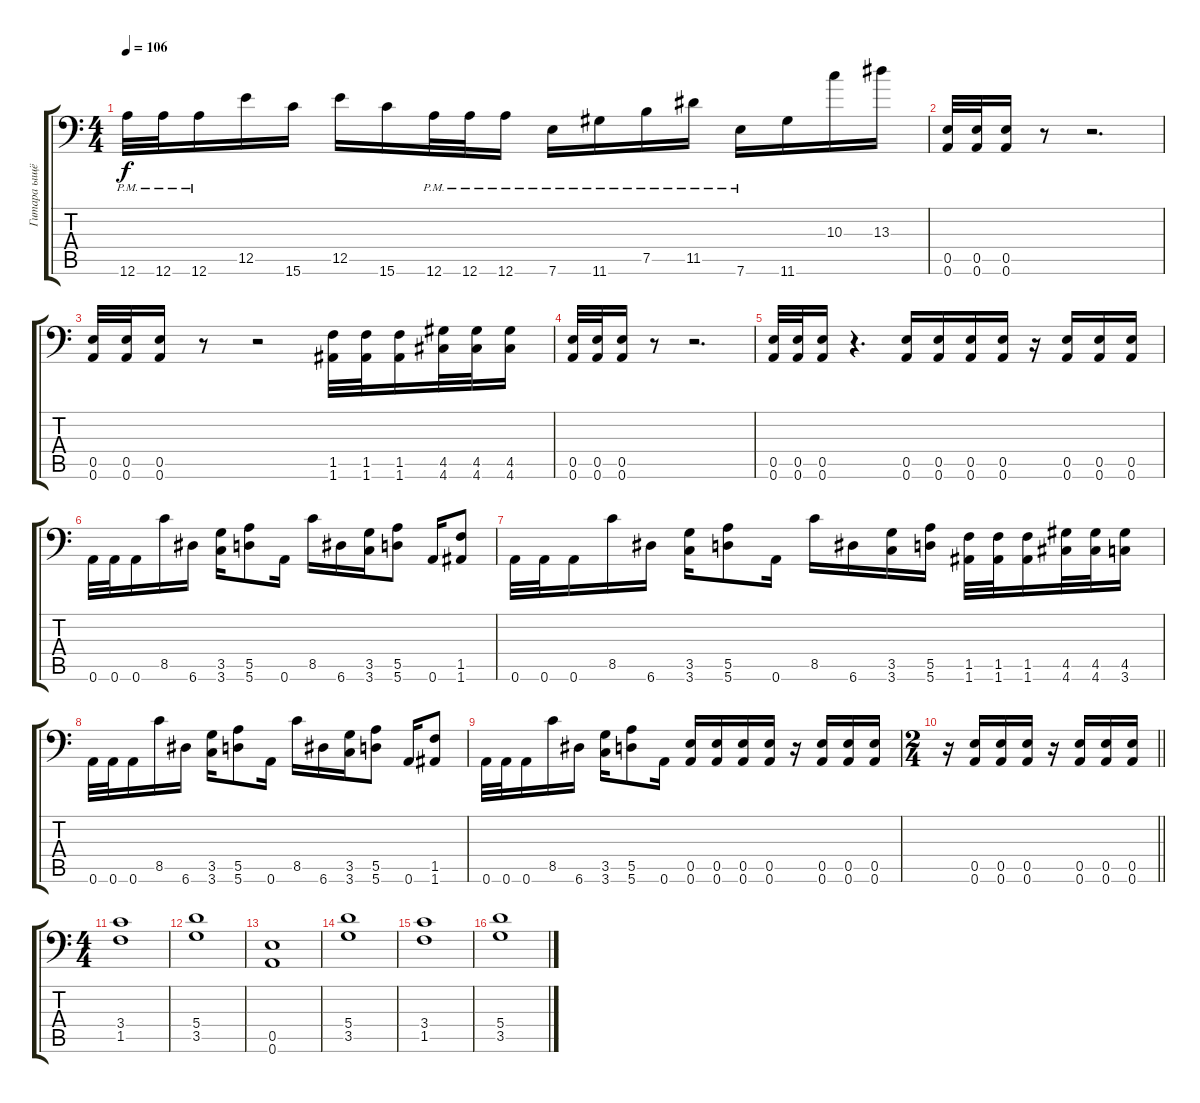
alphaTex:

\track ("Гитара ыщё" "Гитара ыщё") {instrument distortionguitar}
\staff {score tabs}
\tuning (B3 Gb3 D3 A2 E2 A1) {hide}
\ts (4 4)
\tempo 106
\clef f4
\ks c
12.6{pm}.32{dy f} 12.6{pm}.32 12.6{pm}.16 12.5.16 15.6.16 12.5.16 15.6.16 12.6{pm}.32 12.6{pm}.32 12.6{pm}.16 7.6{pm}.16 11.6{pm}.16 7.5{pm}.16 11.5{pm}.16 7.6{pm}.16 11.6.16 10.3.16 13.3.16 |
(0.5 0.6).32 (0.5 0.6).32 (0.5 0.6).16 r.8 r.2{d} |
(0.5 0.6).32 (0.5 0.6).32 (0.5 0.6).16 r.8 r.2 (1.5 1.6).32 (1.5 1.6).32 (1.5 1.6).16 (4.5 4.6).32 (4.5 4.6).32 (4.5 4.6).16 |
(0.5 0.6).32 (0.5 0.6).32 (0.5 0.6).16 r.8 r.2{d} |
(0.5 0.6).32 (0.5 0.6).32 (0.5 0.6).16 r.4{d} (0.5 0.6).16 (0.5 0.6).16 (0.5 0.6).16 (0.5 0.6).16 r.16 (0.5 0.6).16 (0.5 0.6).16 (0.5 0.6).16 |
0.6.32 0.6.32 0.6.16 8.5.16 6.6.16 (3.5 3.6).16 (5.5 5.6).8 0.6.16 8.5.16 6.6.16 (3.5 3.6).16 (5.5 5.6).8 0.6.16 (1.5 1.6).8 |
0.6.32 0.6.32 0.6.16 8.5.16 6.6.16 (3.5 3.6).16 (5.5 5.6).8 0.6.16 8.5.16 6.6.16 (3.5 3.6).16 (5.5 5.6).16 (1.5 1.6).32 (1.5 1.6).32 (1.5 1.6).16 (4.5 4.6).32 (4.5 4.6).32 (4.5 3.6).16 |
0.6.32 0.6.32 0.6.16 8.5.16 6.6.16 (3.5 3.6).16 (5.5 5.6).8 0.6.16 8.5.16 6.6.16 (3.5 3.6).16 (5.5 5.6).8 0.6.16 (1.5 1.6).8 |
0.6.32 0.6.32 0.6.16 8.5.16 6.6.16 (3.5 3.6).16 (5.5 5.6).8 0.6.16 (0.5 0.6).16 (0.5 0.6).16 (0.5 0.6).16 (0.5 0.6).16 r.16 (0.5 0.6).16 (0.5 0.6).16 (0.5 0.6).16 |
\ts (2 4)
\barLineRight lightlight
r.16 (0.5 0.6).16 (0.5 0.6).16 (0.5 0.6).16 r.16 (0.5 0.6).16 (0.5 0.6).16 (0.5 0.6).16 |
\ts (4 4)
(3.4 1.5).1 |
(5.4 3.5).1 |
(0.5 0.6).1 |
(5.4 3.5).1 |
(3.4 1.5).1 |
(5.4 3.5).1
